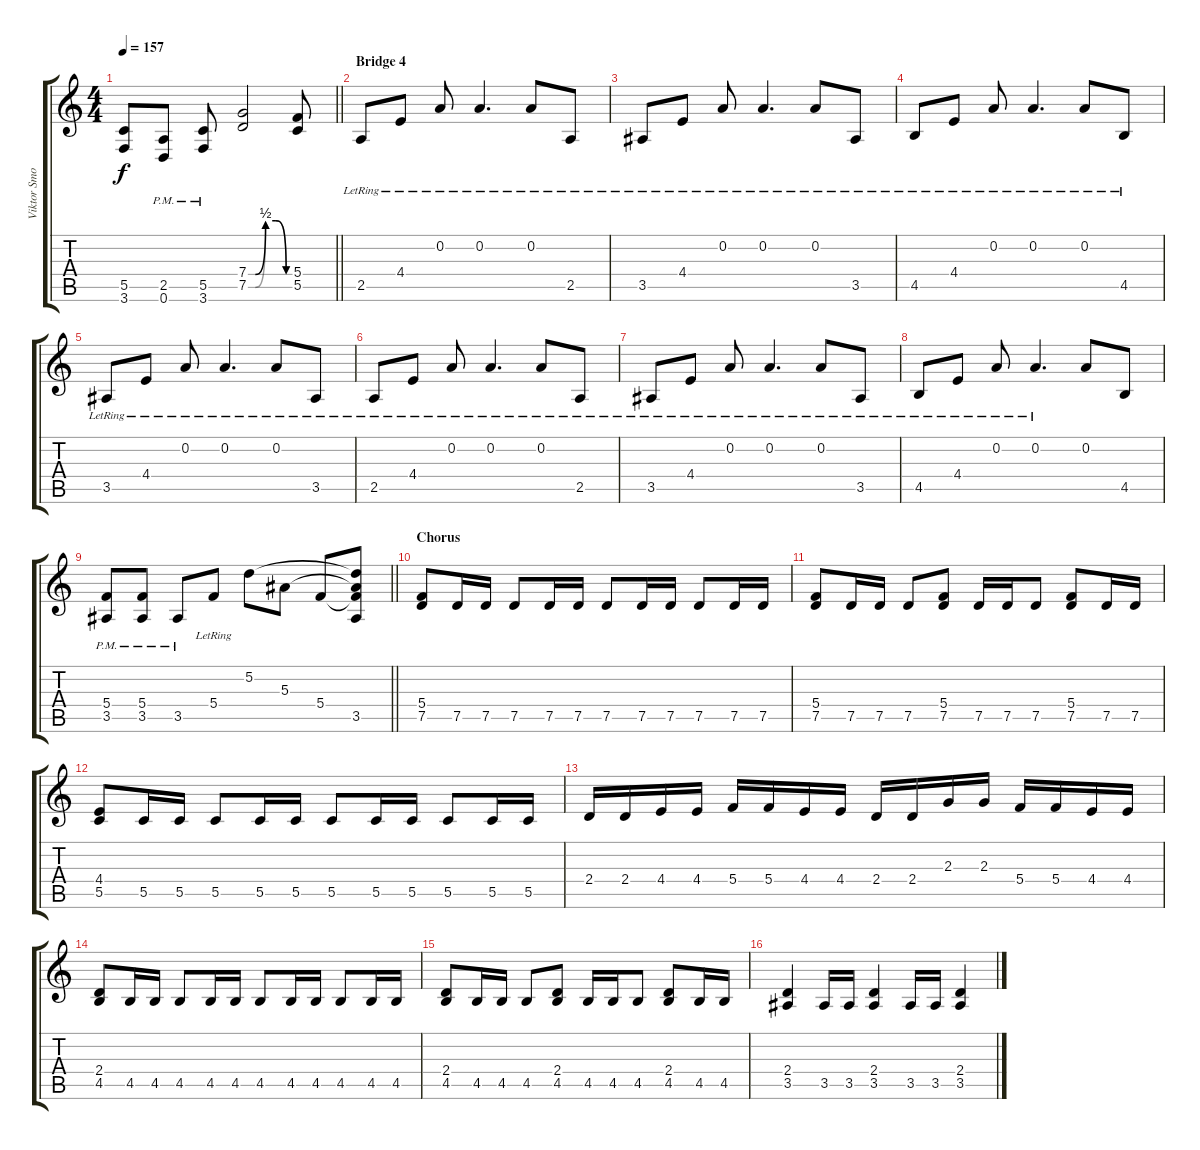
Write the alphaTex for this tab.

\track ("Viktor Smolski" "Viktor Smo") {instrument distortionguitar}
\staff {score tabs}
\tuning (D4 A3 F3 C3 G2 D2) {hide}
\ts (4 4)
\tempo 157
\clef g2
\barLineRight lightlight
\ks c
(5.5{t} 3.6{t}).8{dy f} (2.5{pm} 0.6).8 (5.5{pm} 3.6).8 (7.4{be (custom 0 0 10 0 25 2 40 2 55 0 60 0)} 7.5{be (custom 0 0 10 0 25 2 40 2 55 0 60 0)}).2 (5.4 5.5).8 |
\section ("" "Bridge 4")
2.5{lr}.8 4.4{lr}.8 0.2{lr}.8 0.2{lr}.4{d} 0.2{lr}.8 2.5{lr}.8 |
3.5{lr}.8 4.4{lr}.8 0.2{lr}.8 0.2{lr}.4{d} 0.2{lr}.8 3.5{lr}.8 |
4.5{lr}.8 4.4{lr}.8 0.2{lr}.8 0.2{lr}.4{d} 0.2{lr}.8 4.5{lr}.8 |
3.5{lr}.8 4.4{lr}.8 0.2{lr}.8 0.2{lr}.4{d} 0.2{lr}.8 3.5{lr}.8 |
2.5{lr}.8 4.4{lr}.8 0.2{lr}.8 0.2{lr}.4{d} 0.2{lr}.8 2.5{lr}.8 |
3.5{lr}.8 4.4{lr}.8 0.2{lr}.8 0.2{lr}.4{d} 0.2{lr}.8 3.5{lr}.8 |
4.5{lr}.8 4.4{lr}.8 0.2{lr}.8 0.2{lr}.4{d} 0.2.8 4.5.8 |
\barLineRight lightlight
(5.4{pm} 3.5).8 (5.4{pm} 3.5).8 3.5{pm}.8 5.4{lr}.8 5.2.8 5.3.8 5.4.8 (5.2{t} 5.3{t} 5.4{t} 3.5).8 |
\section ("" "Chorus")
(5.4 7.5).8 7.5.16 7.5.16 7.5.8 7.5.16 7.5.16 7.5.8 7.5.16 7.5.16 7.5.8 7.5.16 7.5.16 |
(5.4 7.5).8 7.5.16 7.5.16 7.5.8 (5.4 7.5).8 7.5.16 7.5.16 7.5.8 (5.4 7.5).8 7.5.16 7.5.16 |
(4.4 5.5).8 5.5.16 5.5.16 5.5.8 5.5.16 5.5.16 5.5.8 5.5.16 5.5.16 5.5.8 5.5.16 5.5.16 |
2.4.16 2.4.16 4.4.16 4.4.16 5.4.16 5.4.16 4.4.16 4.4.16 2.4.16 2.4.16 2.3.16 2.3.16 5.4.16 5.4.16 4.4.16 4.4.16 |
(2.4 4.5).8 4.5.16 4.5.16 4.5.8 4.5.16 4.5.16 4.5.8 4.5.16 4.5.16 4.5.8 4.5.16 4.5.16 |
(2.4 4.5).8 4.5.16 4.5.16 4.5.8 (2.4 4.5).8 4.5.16 4.5.16 4.5.8 (2.4 4.5).8 4.5.16 4.5.16 |
(2.4 3.5).4 3.5.16 3.5.16 (2.4 3.5).4 3.5.16 3.5.16 (2.4 3.5).4
